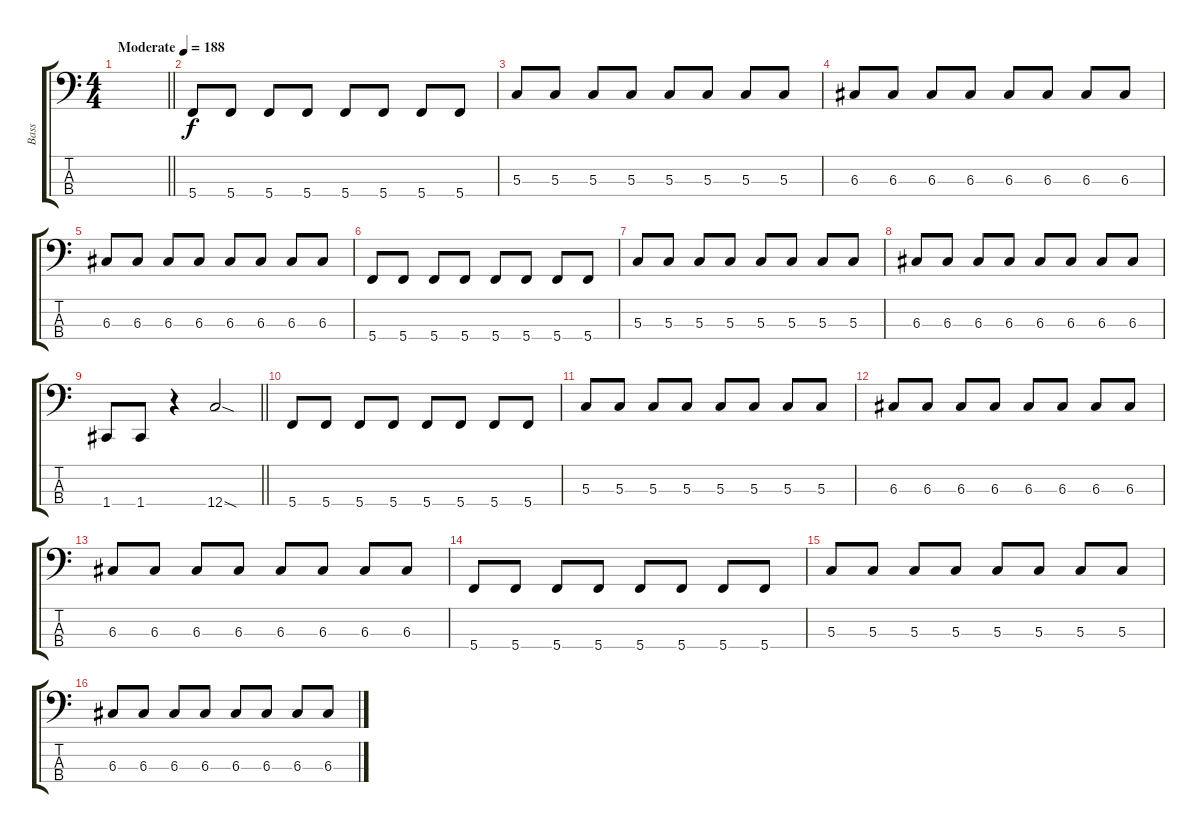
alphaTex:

\track ("Bass" "Bass") {instrument electricbasspick}
\staff {score tabs}
\tuning (F2 C2 G1 C1) {hide}
\ts (4 4)
\tempo (188 "Moderate")
\clef f4
\barLineRight lightlight
\ks c
|
\section ("" " ")
5.4.8 5.4.8 5.4.8 5.4.8 5.4.8 5.4.8 5.4.8 5.4.8 |
5.3.8 5.3.8 5.3.8 5.3.8 5.3.8 5.3.8 5.3.8 5.3.8 |
6.3.8 6.3.8 6.3.8 6.3.8 6.3.8 6.3.8 6.3.8 6.3.8 |
6.3.8 6.3.8 6.3.8 6.3.8 6.3.8 6.3.8 6.3.8 6.3.8 |
5.4.8 5.4.8 5.4.8 5.4.8 5.4.8 5.4.8 5.4.8 5.4.8 |
5.3.8 5.3.8 5.3.8 5.3.8 5.3.8 5.3.8 5.3.8 5.3.8 |
6.3.8 6.3.8 6.3.8 6.3.8 6.3.8 6.3.8 6.3.8 6.3.8 |
\barLineRight lightlight
1.4.8 1.4.8 r.4 12.4{sod}.2 |
\section ("" " ")
5.4.8 5.4.8 5.4.8 5.4.8 5.4.8 5.4.8 5.4.8 5.4.8 |
5.3.8 5.3.8 5.3.8 5.3.8 5.3.8 5.3.8 5.3.8 5.3.8 |
6.3.8 6.3.8 6.3.8 6.3.8 6.3.8 6.3.8 6.3.8 6.3.8 |
6.3.8 6.3.8 6.3.8 6.3.8 6.3.8 6.3.8 6.3.8 6.3.8 |
5.4.8 5.4.8 5.4.8 5.4.8 5.4.8 5.4.8 5.4.8 5.4.8 |
5.3.8 5.3.8 5.3.8 5.3.8 5.3.8 5.3.8 5.3.8 5.3.8 |
6.3.8 6.3.8 6.3.8 6.3.8 6.3.8 6.3.8 6.3.8 6.3.8
